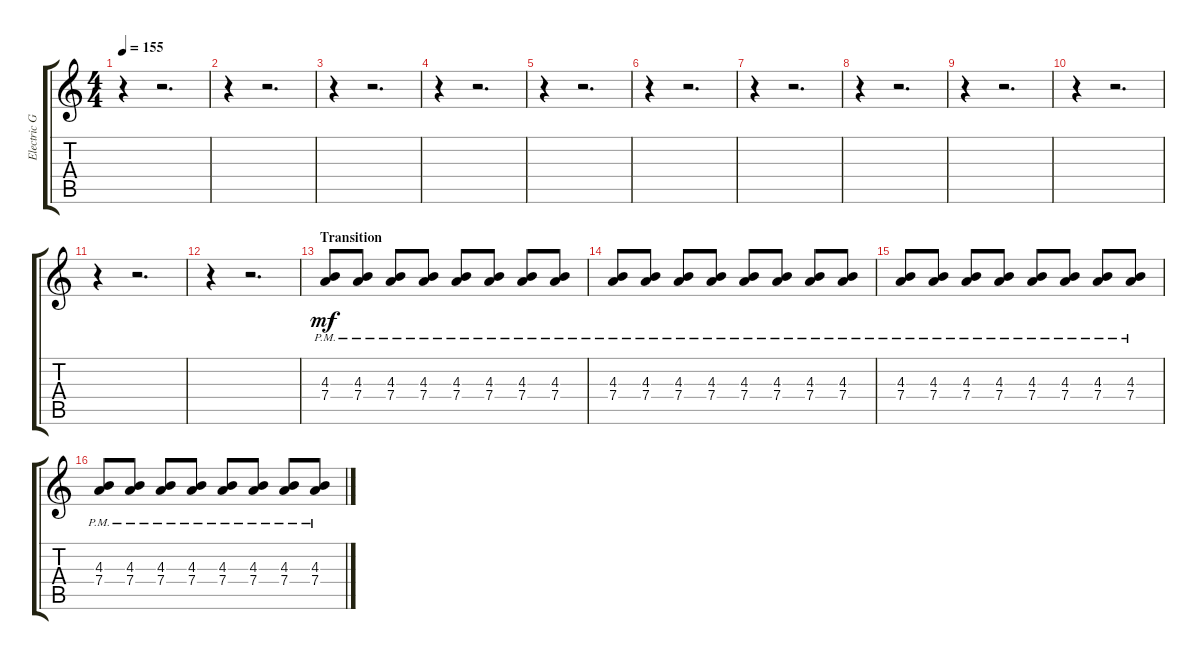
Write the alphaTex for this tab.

\track ("Electric Guitar" "Electric G") {instrument distortionguitar}
\staff {score tabs}
\tuning (E4 B3 G3 D3 A2 E2) {hide}
\ts (4 4)
\tempo 155
\clef g2
\ks c
r.4{dy ff} r.2{d} |
r.4 r.2{d} |
r.4 r.2{d} |
r.4 r.2{d} |
r.4 r.2{d} |
r.4 r.2{d} |
r.4 r.2{d} |
r.4 r.2{d} |
r.4 r.2{d} |
r.4 r.2{d} |
r.4 r.2{d} |
r.4 r.2{d} |
\section ("" "Transition")
(4.3{pm} 7.4{pm}).8{dy mf} (4.3{pm} 7.4{pm}).8 (4.3{pm} 7.4{pm}).8 (4.3{pm} 7.4{pm}).8 (4.3{pm} 7.4{pm}).8 (4.3{pm} 7.4{pm}).8 (4.3{pm} 7.4{pm}).8 (4.3{pm} 7.4{pm}).8 |
(4.3{pm} 7.4{pm}).8 (4.3{pm} 7.4{pm}).8 (4.3{pm} 7.4{pm}).8 (4.3{pm} 7.4{pm}).8 (4.3{pm} 7.4{pm}).8 (4.3{pm} 7.4{pm}).8 (4.3{pm} 7.4{pm}).8 (4.3{pm} 7.4{pm}).8 |
(4.3{pm} 7.4{pm}).8 (4.3{pm} 7.4{pm}).8 (4.3{pm} 7.4{pm}).8 (4.3{pm} 7.4{pm}).8 (4.3{pm} 7.4{pm}).8 (4.3{pm} 7.4{pm}).8 (4.3{pm} 7.4{pm}).8 (4.3{pm} 7.4{pm}).8 |
(4.3{pm} 7.4{pm}).8 (4.3{pm} 7.4{pm}).8 (4.3{pm} 7.4{pm}).8 (4.3{pm} 7.4{pm}).8 (4.3{pm} 7.4{pm}).8 (4.3{pm} 7.4{pm}).8 (4.3{pm} 7.4{pm}).8 (4.3{pm} 7.4{pm}).8
